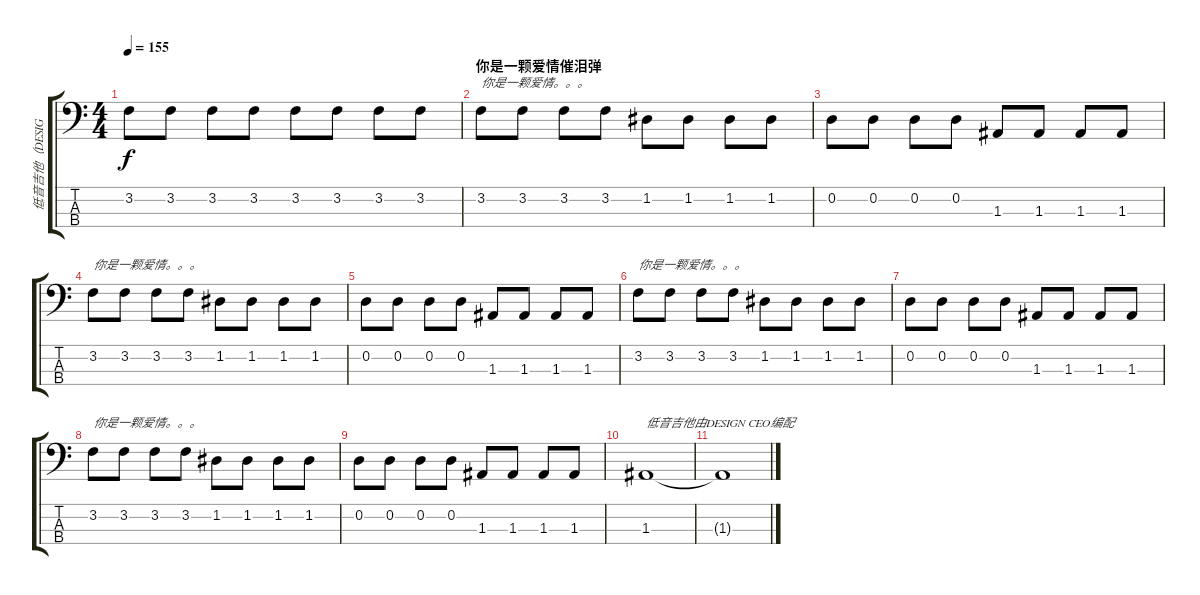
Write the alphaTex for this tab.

\track ("低音吉他（DESIGN CEO）" "低音吉他（DESIG") {instrument electricbassfinger}
\staff {score tabs}
\tuning (G2 D2 A1 E1) {hide}
\ts (4 4)
\tempo 155
\clef f4
\ks c
3.2.8{dy f} 3.2.8 3.2.8 3.2.8 3.2.8 3.2.8 3.2.8 3.2.8 |
\section ("" "你是一颗爱情催泪弹")
3.2.8{txt "你是一颗爱情。。。"} 3.2.8 3.2.8 3.2.8 1.2.8 1.2.8 1.2.8 1.2.8 |
0.2.8 0.2.8 0.2.8 0.2.8 1.3.8 1.3.8 1.3.8 1.3.8 |
3.2.8{txt "你是一颗爱情。。。"} 3.2.8 3.2.8 3.2.8 1.2.8 1.2.8 1.2.8 1.2.8 |
0.2.8 0.2.8 0.2.8 0.2.8 1.3.8 1.3.8 1.3.8 1.3.8 |
3.2.8{txt "你是一颗爱情。。。"} 3.2.8 3.2.8 3.2.8 1.2.8 1.2.8 1.2.8 1.2.8 |
0.2.8 0.2.8 0.2.8 0.2.8 1.3.8 1.3.8 1.3.8 1.3.8 |
3.2.8{txt "你是一颗爱情。。。"} 3.2.8 3.2.8 3.2.8 1.2.8 1.2.8 1.2.8 1.2.8 |
0.2.8 0.2.8 0.2.8 0.2.8 1.3.8 1.3.8 1.3.8 1.3.8 |
1.3.1{txt "低音吉他由DESIGN CEO编配"} |
1.3{t}.1
